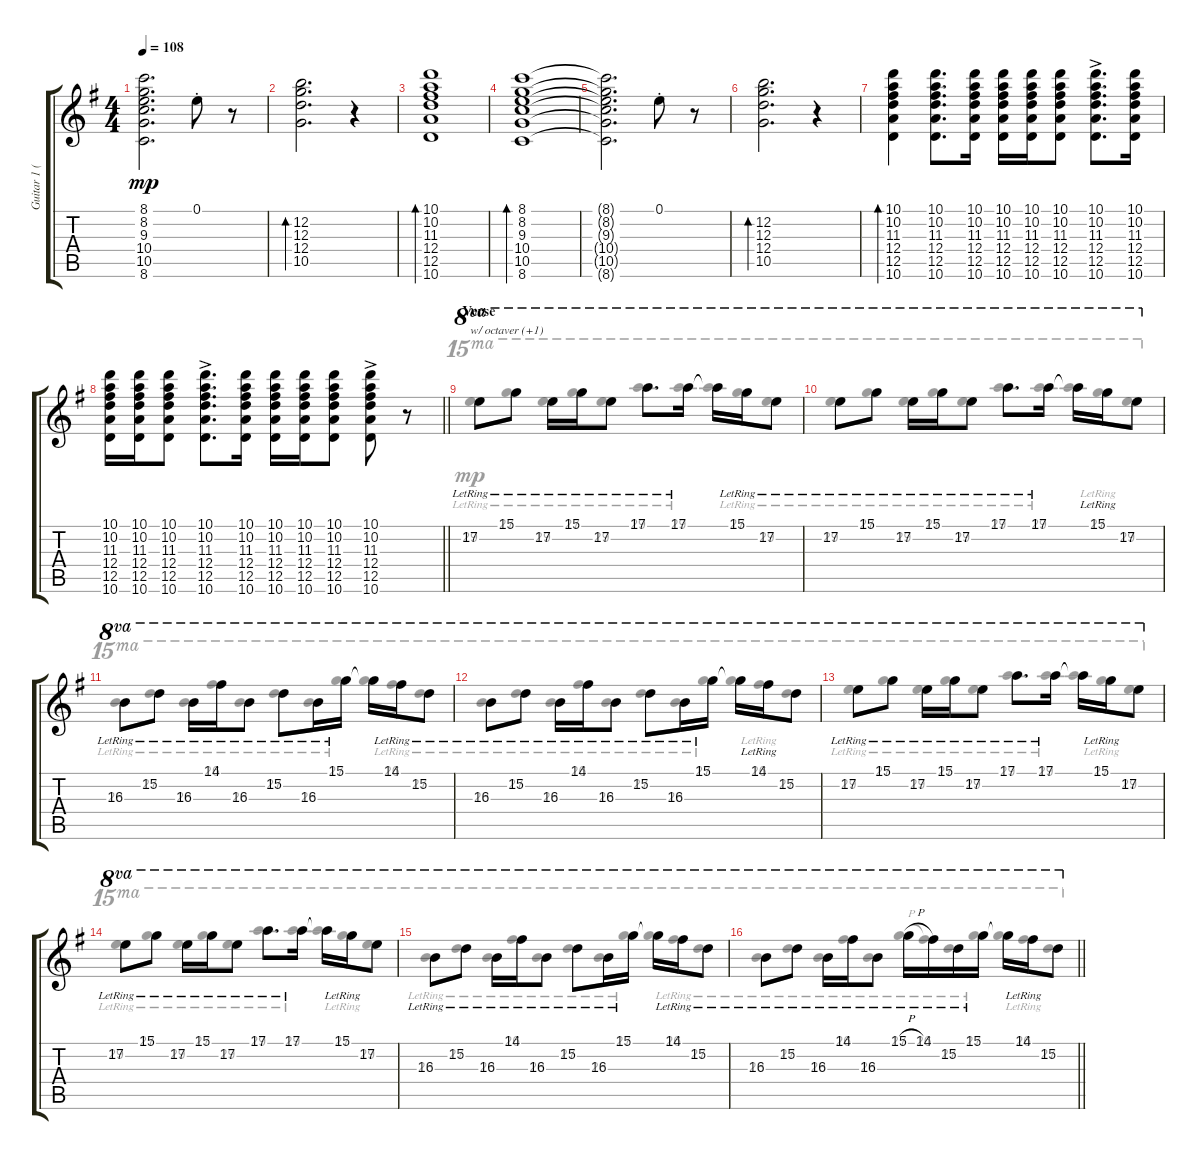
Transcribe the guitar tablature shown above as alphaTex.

\track ("Guitar 1 (clean)" "Guitar 1 (") {instrument electricguitarclean}
\staff {score tabs}
\tuning (E4 B3 G3 D3 A2 E2) {hide}
\voice
\ts (4 4)
\tempo 108
\clef g2
\ks eminor
(8.1{t} 8.2{t} 9.3{t} 10.4{t} 10.5{t} 8.6{t}).2{d dy mp} 0.1{st}.8 r.8 |
(12.2 12.3 12.4 10.5).2{d bd 120} r.4 |
(10.1 10.2 11.3 12.4 12.5 10.6).1{bd 120} |
(8.1 8.2 9.3 10.4 10.5 8.6).1{bd 120} |
(8.1{t} 8.2{t} 9.3{t} 10.4{t} 10.5{t} 8.6{t}).2{d} 0.1{st}.8 r.8 |
(12.2 12.3 12.4 10.5).2{d bd 120} r.4 |
(10.1 10.2 11.3 12.4 12.5 10.6).4{bd 240} (10.1 10.2 11.3 12.4 12.5 10.6).8{d} (10.1 10.2 11.3 12.4 12.5 10.6).16 (10.1 10.2 11.3 12.4 12.5 10.6).16 (10.1 10.2 11.3 12.4 12.5 10.6).16 (10.1 10.2 11.3 12.4 12.5 10.6).8 (10.1{ac} 10.2{ac} 11.3{ac} 12.4{ac} 12.5{ac} 10.6{ac}).8{d} (10.1 10.2 11.3 12.4 12.5 10.6).16 |
\barLineRight lightlight
(10.1 10.2 11.3 12.4 12.5 10.6).16 (10.1 10.2 11.3 12.4 12.5 10.6).16 (10.1 10.2 11.3 12.4 12.5 10.6).8 (10.1{ac} 10.2{ac} 11.3{ac} 12.4{ac} 12.5{ac} 10.6{ac}).8{d} (10.1 10.2 11.3 12.4 12.5 10.6).16 (10.1 10.2 11.3 12.4 12.5 10.6).16 (10.1 10.2 11.3 12.4 12.5 10.6).16 (10.1 10.2 11.3 12.4 12.5 10.6).8 (10.1{ac} 10.2{ac} 11.3{ac} 12.4{ac} 12.5{ac} 10.6{ac}).8 r.8 |
\section ("" "Verse")
17.2{lr}.8{ot 8va txt "w/ octaver (+1)" beam Down} 15.1{lr}.8{ot 8va beam Down} 17.2{lr}.16{ot 8va beam Down} 15.1{lr}.16{ot 8va beam Down} 17.2{lr}.8{ot 8va beam Down} 17.1{lr}.8{d ot 8va beam Down} 17.1{lr}.16{ot 8va beam Down} 17.1{t}.16{ot 8va beam Down} 15.1{lr}.16{ot 8va beam Down} 17.2{lr}.8{ot 8va beam Down} |
17.2{lr}.8{ot 8va beam Down} 15.1{lr}.8{ot 8va beam Down} 17.2{lr}.16{ot 8va beam Down} 15.1{lr}.16{ot 8va beam Down} 17.2{lr}.8{ot 8va beam Down} 17.1{lr}.8{d ot 8va beam Down} 17.1{lr}.16{ot 8va beam Down} 17.1{t}.16{ot 8va beam Down} 15.1{lr}.16{ot 8va beam Down} 17.2.8{ot 8va beam Down} |
16.3{lr}.8{ot 8va beam Down} 15.2{lr}.8{ot 8va beam Down} 16.3{lr}.16{ot 8va beam Down} 14.1{lr}.16{ot 8va beam Down} 16.3{lr}.8{ot 8va beam Down} 15.2{lr}.8{ot 8va beam Down} 16.3{lr}.16{ot 8va beam Down} 15.1{lr}.16{ot 8va beam Down} 15.1{t}.16{ot 8va beam Down} 14.1{lr}.16{ot 8va beam Down} 15.2{lr}.8{ot 8va beam Down} |
16.3{lr}.8{ot 8va beam Down} 15.2{lr}.8{ot 8va beam Down} 16.3{lr}.16{ot 8va beam Down} 14.1{lr}.16{ot 8va beam Down} 16.3{lr}.8{ot 8va beam Down} 15.2{lr}.8{ot 8va beam Down} 16.3{lr}.16{ot 8va beam Down} 15.1{lr}.16{ot 8va beam Down} 15.1{t}.16{ot 8va beam Down} 14.1{lr}.16{ot 8va beam Down} 15.2.8{ot 8va beam Down} |
17.2{lr}.8{ot 8va beam Down} 15.1{lr}.8{ot 8va beam Down} 17.2{lr}.16{ot 8va beam Down} 15.1{lr}.16{ot 8va beam Down} 17.2{lr}.8{ot 8va beam Down} 17.1{lr}.8{d ot 8va beam Down} 17.1{lr}.16{ot 8va beam Down} 17.1{t}.16{ot 8va beam Down} 15.1{lr}.16{ot 8va beam Down} 17.2{lr}.8{ot 8va beam Down} |
17.2{lr}.8{ot 8va beam Down} 15.1{lr}.8{ot 8va beam Down} 17.2{lr}.16{ot 8va beam Down} 15.1{lr}.16{ot 8va beam Down} 17.2{lr}.8{ot 8va beam Down} 17.1{lr}.8{d ot 8va beam Down} 17.1{lr}.16{ot 8va beam Down} 17.1{t}.16{ot 8va beam Down} 15.1{lr}.16{ot 8va beam Down} 17.2.8{ot 8va beam Down} |
16.3{lr}.8{ot 8va beam Down} 15.2{lr}.8{ot 8va beam Down} 16.3{lr}.16{ot 8va beam Down} 14.1{lr}.16{ot 8va beam Down} 16.3{lr}.8{ot 8va beam Down} 15.2{lr}.8{ot 8va beam Down} 16.3{lr}.16{ot 8va beam Down} 15.1{lr}.16{ot 8va beam Down} 15.1{t}.16{ot 8va beam Down} 14.1{lr}.16{ot 8va beam Down} 15.2{lr}.8{ot 8va beam Down} |
\barLineRight lightlight
16.3{lr}.8{ot 8va beam Down} 15.2{lr}.8{ot 8va beam Down} 16.3{lr}.16{ot 8va beam Down} 14.1{lr}.16{ot 8va beam Down} 16.3{lr}.8{ot 8va beam Down} 15.1{h lr}.16{ot 8va beam Down} 14.1{lr}.16{ot 8va beam Down} 15.2{lr}.16{ot 8va beam Down} 15.1{lr}.16{ot 8va beam Down} 15.1{t}.16{ot 8va beam Down} 14.1{lr}.16{ot 8va beam Down} 15.2.8{ot 8va beam Down}
\voice
\clef g2
\ottava regular
\simile none
\ks eminor
|
|
|
|
|
|
|
\barLineRight lightlight
|
29.2{lr}.8{ot 15ma} 27.1{lr}.8{ot 15ma} 29.2{lr}.16{ot 15ma} 27.1{lr}.16{ot 15ma} 29.2{lr}.8{ot 15ma} 29.1{lr}.8{d ot 15ma} 29.1{lr}.16{ot 15ma} 29.1{t}.16{ot 15ma} 27.1{lr}.16{ot 15ma} 29.2{lr}.8{ot 15ma} |
29.2{lr}.8{ot 15ma} 27.1{lr}.8{ot 15ma} 29.2{lr}.16{ot 15ma} 27.1{lr}.16{ot 15ma} 29.2{lr}.8{ot 15ma} 29.1{lr}.8{d ot 15ma} 29.1{lr}.16{ot 15ma} 29.1{t}.16{ot 15ma} 27.1{lr}.16{ot 15ma} 29.2.8{ot 15ma} |
28.3{lr}.8{ot 15ma} 27.2{lr}.8{ot 15ma} 28.3{lr}.16{ot 15ma} 26.1{lr}.16{ot 15ma} 28.3{lr}.8{ot 15ma} 27.2{lr}.8{ot 15ma} 28.3{lr}.16{ot 15ma} 27.1{lr}.16{ot 15ma} 27.1{t}.16{ot 15ma} 26.1{lr}.16{ot 15ma} 27.2{lr}.8{ot 15ma} |
28.3{lr}.8{ot 15ma} 27.2{lr}.8{ot 15ma} 28.3{lr}.16{ot 15ma} 26.1{lr}.16{ot 15ma} 28.3{lr}.8{ot 15ma} 27.2{lr}.8{ot 15ma} 28.3{lr}.16{ot 15ma} 27.1{lr}.16{ot 15ma} 27.1{t}.16{ot 15ma} 26.1{lr}.16{ot 15ma} 27.2.8{ot 15ma} |
29.2{lr}.8{ot 15ma} 27.1{lr}.8{ot 15ma} 29.2{lr}.16{ot 15ma} 27.1{lr}.16{ot 15ma} 29.2{lr}.8{ot 15ma} 29.1{lr}.8{d ot 15ma} 29.1{lr}.16{ot 15ma} 29.1{t}.16{ot 15ma} 27.1{lr}.16{ot 15ma} 29.2{lr}.8{ot 15ma} |
29.2{lr}.8{ot 15ma} 27.1{lr}.8{ot 15ma} 29.2{lr}.16{ot 15ma} 27.1{lr}.16{ot 15ma} 29.2{lr}.8{ot 15ma} 29.1{lr}.8{d ot 15ma} 29.1{lr}.16{ot 15ma} 29.1{t}.16{ot 15ma} 27.1{lr}.16{ot 15ma} 29.2.8{ot 15ma} |
28.3{lr}.8{ot 15ma} 27.2{lr}.8{ot 15ma} 28.3{lr}.16{ot 15ma} 26.1{lr}.16{ot 15ma} 28.3{lr}.8{ot 15ma} 27.2{lr}.8{ot 15ma} 28.3{lr}.16{ot 15ma} 27.1{lr}.16{ot 15ma} 27.1{t}.16{ot 15ma} 26.1{lr}.16{ot 15ma} 27.2{lr}.8{ot 15ma} |
\barLineRight lightlight
28.3{lr}.8{ot 15ma} 27.2{lr}.8{ot 15ma} 28.3{lr}.16{ot 15ma} 26.1{lr}.16{ot 15ma} 28.3{lr}.8{ot 15ma} 27.1{h lr}.16{ot 15ma} 26.1{lr}.16{ot 15ma} 27.2{lr}.16{ot 15ma} 27.1{lr}.16{ot 15ma} 27.1{t}.16{ot 15ma} 26.1{lr}.16{ot 15ma} 27.2.8{ot 15ma}
